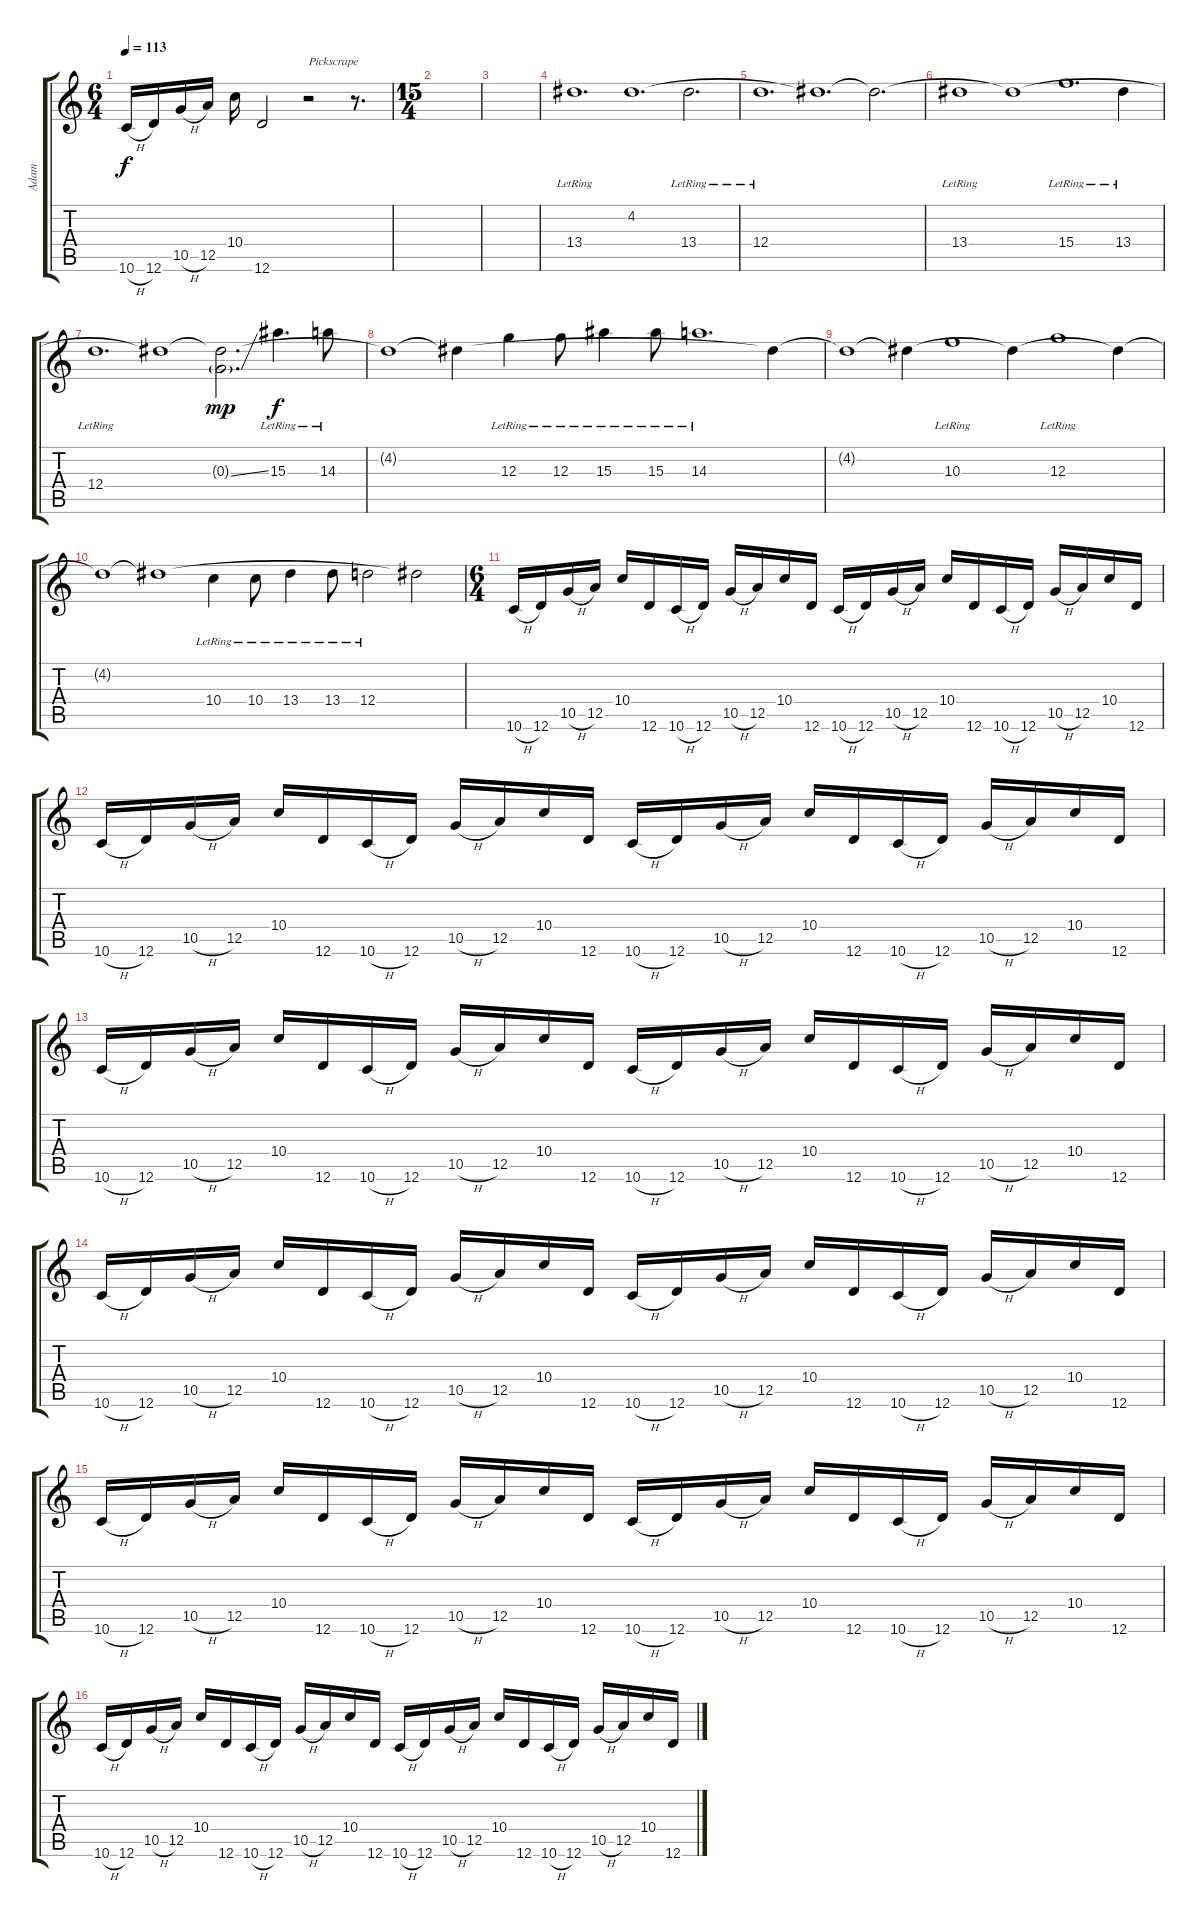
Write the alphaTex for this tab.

\track ("Adam" "Adam") {instrument distortionguitar}
\staff {score tabs}
\tuning (E4 B3 G3 D3 A2 D2) {hide}
\ts (6 4)
\tempo 113
\clef g2
\ks c
10.6{h}.16{dy f} 12.6.16 10.5{h}.16 12.5.16 10.4.16 12.6.2 r.2{txt "Pickscrape"} r.8{d} |
\ts (15 4)
|
|
13.4{lr}.1{d} 4.2.1{d} 13.4{lr}.2{d} |
12.4{lr}.1{d} 4.2{t}.1{d} 4.2{t}.2{d} |
13.4{lr}.1 4.2{t}.1 15.4{lr}.1{d} 13.4{lr}.4 |
12.4{lr}.1{d} 4.2{t}.1 (4.2{t} 0.3{ss g}).2{d dy mp} 15.3{lr}.4{d dy f} 14.3{lr}.8 |
4.2{t}.1 4.2{t}.4 12.3{lr}.4 12.3{lr}.8 15.3{lr}.4 15.3{lr}.8 14.3{lr}.1{d} 4.2{t}.4 |
4.2{t}.1 4.2{t}.4 10.3{lr}.1 4.2{t}.4 12.3{lr}.1 4.2{t}.4 |
4.2{t}.1 4.2{t}.1 10.4{lr}.4 10.4{lr}.8 13.4{lr}.4 13.4{lr}.8 12.4{lr}.2 4.2{t}.2 |
\ts (6 4)
10.6{h}.16 12.6.16 10.5{h}.16 12.5.16 10.4.16 12.6.16 10.6{h}.16 12.6.16 10.5{h}.16 12.5.16 10.4.16 12.6.16 10.6{h}.16 12.6.16 10.5{h}.16 12.5.16 10.4.16 12.6.16 10.6{h}.16 12.6.16 10.5{h}.16 12.5.16 10.4.16 12.6.16 |
10.6{h}.16 12.6.16 10.5{h}.16 12.5.16 10.4.16 12.6.16 10.6{h}.16 12.6.16 10.5{h}.16 12.5.16 10.4.16 12.6.16 10.6{h}.16 12.6.16 10.5{h}.16 12.5.16 10.4.16 12.6.16 10.6{h}.16 12.6.16 10.5{h}.16 12.5.16 10.4.16 12.6.16 |
10.6{h}.16 12.6.16 10.5{h}.16 12.5.16 10.4.16 12.6.16 10.6{h}.16 12.6.16 10.5{h}.16 12.5.16 10.4.16 12.6.16 10.6{h}.16 12.6.16 10.5{h}.16 12.5.16 10.4.16 12.6.16 10.6{h}.16 12.6.16 10.5{h}.16 12.5.16 10.4.16 12.6.16 |
10.6{h}.16 12.6.16 10.5{h}.16 12.5.16 10.4.16 12.6.16 10.6{h}.16 12.6.16 10.5{h}.16 12.5.16 10.4.16 12.6.16 10.6{h}.16 12.6.16 10.5{h}.16 12.5.16 10.4.16 12.6.16 10.6{h}.16 12.6.16 10.5{h}.16 12.5.16 10.4.16 12.6.16 |
10.6{h}.16 12.6.16 10.5{h}.16 12.5.16 10.4.16 12.6.16 10.6{h}.16 12.6.16 10.5{h}.16 12.5.16 10.4.16 12.6.16 10.6{h}.16 12.6.16 10.5{h}.16 12.5.16 10.4.16 12.6.16 10.6{h}.16 12.6.16 10.5{h}.16 12.5.16 10.4.16 12.6.16 |
10.6{h}.16 12.6.16 10.5{h}.16 12.5.16 10.4.16 12.6.16 10.6{h}.16 12.6.16 10.5{h}.16 12.5.16 10.4.16 12.6.16 10.6{h}.16 12.6.16 10.5{h}.16 12.5.16 10.4.16 12.6.16 10.6{h}.16 12.6.16 10.5{h}.16 12.5.16 10.4.16 12.6.16
